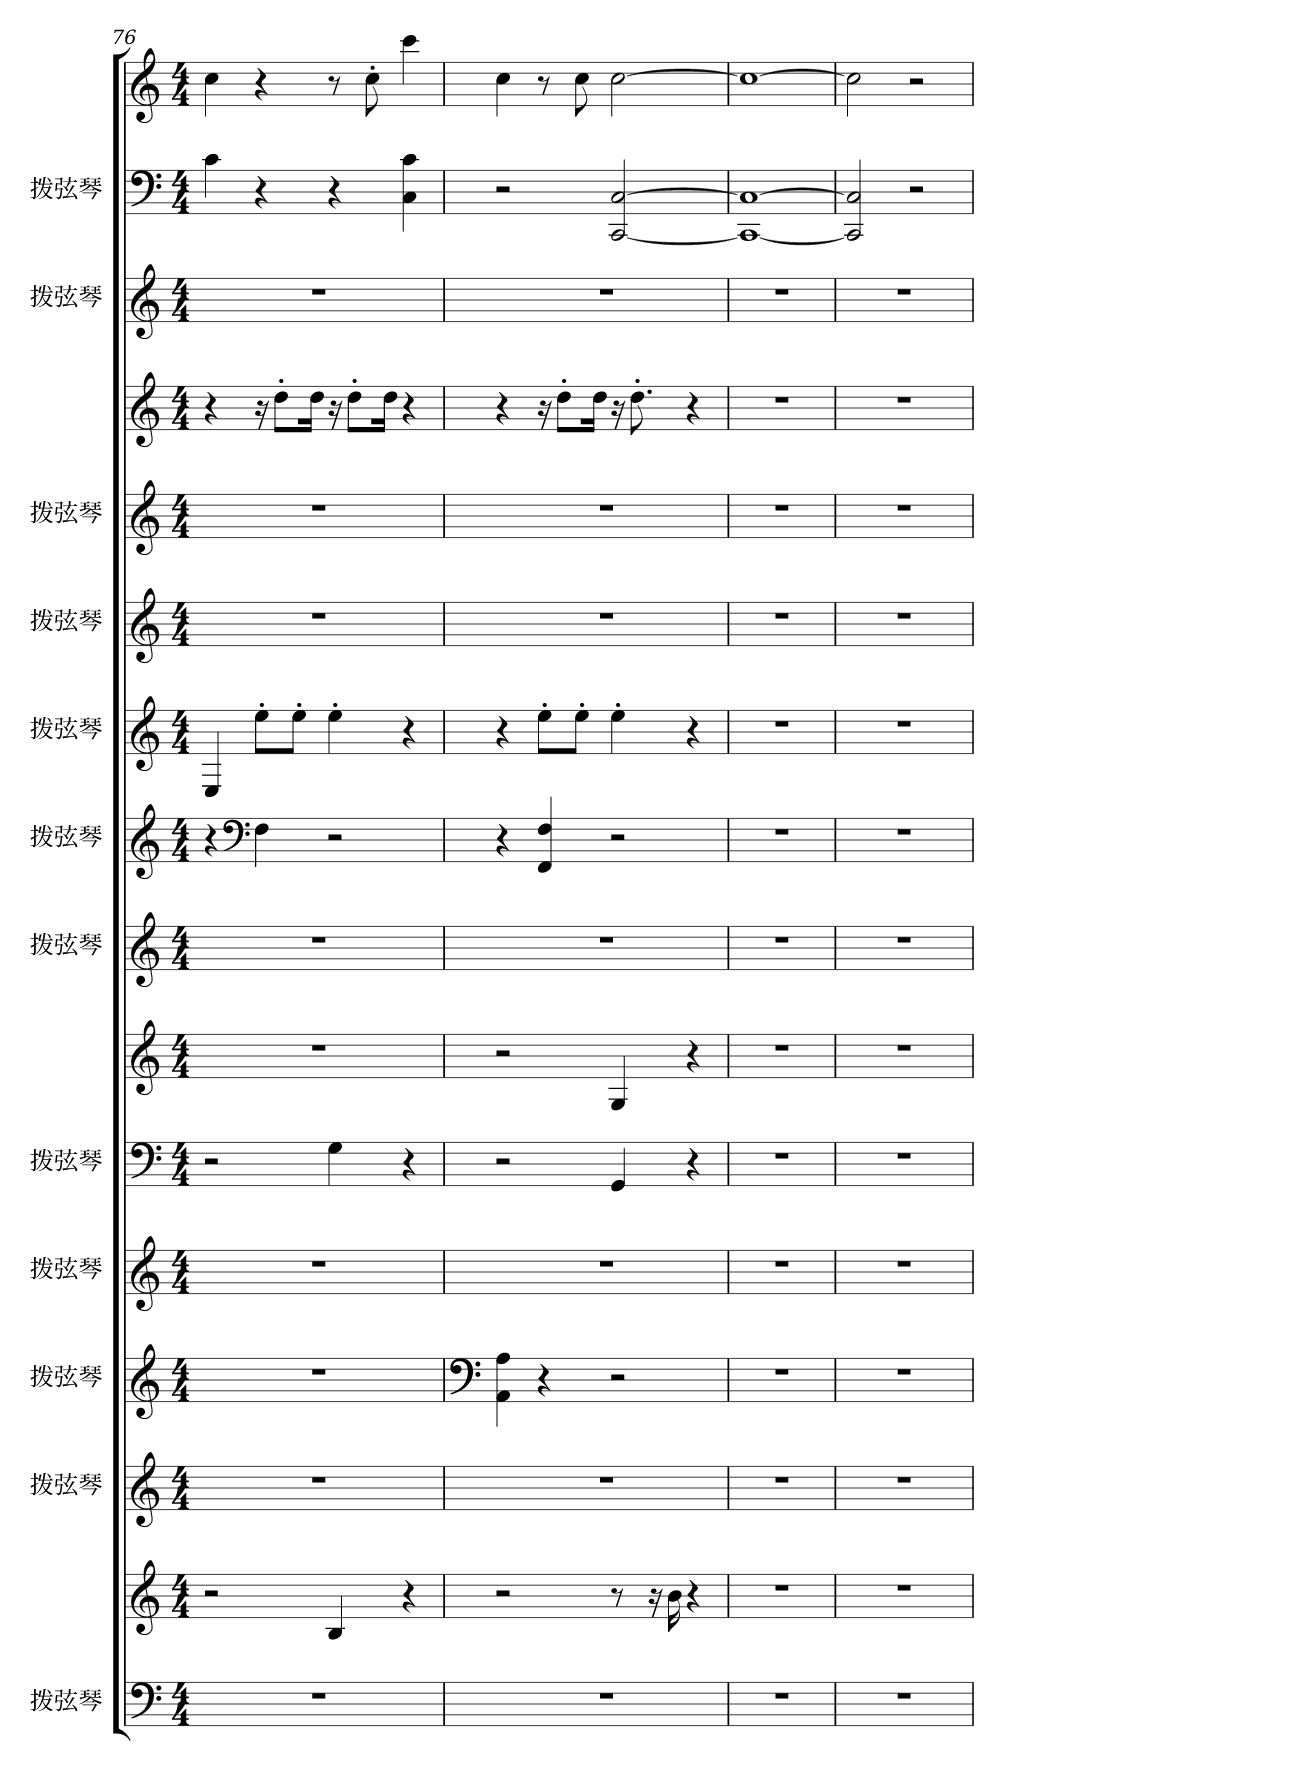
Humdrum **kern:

**kern	**kern	**kern	**kern	**kern	**kern	**kern	**kern	**kern	**kern	**kern	**kern	**kern	**kern	**kern	**kern
*part12	*part12	*part11	*part10	*part9	*part8	*part8	*part7	*part6	*part5	*part4	*part3	*part3	*part2	*part1	*part1
*staff16	*staff15	*staff14	*staff13	*staff12	*staff11	*staff10	*staff9	*staff8	*staff7	*staff6	*staff5	*staff4	*staff3	*staff2	*staff1
*I"拨弦琴	*	*I"拨弦琴	*I"拨弦琴	*I"拨弦琴	*I"拨弦琴	*	*I"拨弦琴	*I"拨弦琴	*I"拨弦琴	*I"拨弦琴	*I"拨弦琴	*	*I"拨弦琴	*I"拨弦琴	*
*clefF4	*clefG2	*clefG2	*clefG2	*clefG2	*clefF4	*clefG2	*clefG2	*clefG2	*clefG2	*clefG2	*clefG2	*clefG2	*clefG2	*clefF4	*clefG2
*k[]	*k[]	*k[]	*k[]	*k[]	*k[]	*k[]	*k[]	*k[]	*k[]	*k[]	*k[]	*k[]	*k[]	*k[]	*k[]
*M4/4	*M4/4	*M4/4	*M4/4	*M4/4	*M4/4	*M4/4	*M4/4	*M4/4	*M4/4	*M4/4	*M4/4	*M4/4	*M4/4	*M4/4	*M4/4
=76	=76	=76	=76	=76	=76	=76	=76	=76	=76	=76	=76	=76	=76	=76	=76
1r	2r	1r	1r	1r	2r	1r	1r	4r	4E/	1r	1r	4r	1r	4c\	4cc\
*	*	*	*	*	*	*	*	*clefF4	*	*	*	*	*	*	*
.	.	.	.	.	.	.	.	4F\	8ee'\L	.	.	16r	.	4r	4r
.	.	.	.	.	.	.	.	.	.	.	.	8dd'\L	.	.	.
.	.	.	.	.	.	.	.	.	8ee'\J	.	.	.	.	.	.
.	.	.	.	.	.	.	.	.	.	.	.	16dd\Jk	.	.	.
.	4B/	.	.	.	4G\	.	.	2r	4ee'\	.	.	16r	.	4r	8r
.	.	.	.	.	.	.	.	.	.	.	.	8dd'\L	.	.	.
.	.	.	.	.	.	.	.	.	.	.	.	.	.	.	8cc'\
.	.	.	.	.	.	.	.	.	.	.	.	16dd\Jk	.	.	.
.	4r	.	.	.	4r	.	.	.	4r	.	.	4r	.	4C\ 4c\	4ccc\
=77	=77	=77	=77	=77	=77	=77	=77	=77	=77	=77	=77	=77	=77	=77	=77
*	*	*	*clefF4	*	*	*	*	*	*	*	*	*	*	*	*
1r	2r	1r	4AA\ 4A\	1r	2r	2r	1r	4r	4r	1r	1r	4r	1r	2r	4cc\
.	.	.	4r	.	.	.	.	4FF/ 4F/	8ee'\L	.	.	16r	.	.	8r
.	.	.	.	.	.	.	.	.	.	.	.	8dd'\L	.	.	.
.	.	.	.	.	.	.	.	.	8ee'\J	.	.	.	.	.	8cc\
.	.	.	.	.	.	.	.	.	.	.	.	16dd\Jk	.	.	.
.	8r	.	2r	.	4GG/	4G/	.	2r	4ee'\	.	.	16r	.	[2CC/ [2C/	[2cc\
.	.	.	.	.	.	.	.	.	.	.	.	8.dd'\	.	.	.
.	16r	.	.	.	.	.	.	.	.	.	.	.	.	.	.
.	16b\	.	.	.	.	.	.	.	.	.	.	.	.	.	.
.	4r	.	.	.	4r	4r	.	.	4r	.	.	4r	.	.	.
=78	=78	=78	=78	=78	=78	=78	=78	=78	=78	=78	=78	=78	=78	=78	=78
1r	1r	1r	1r	1r	1r	1r	1r	1r	1r	1r	1r	1r	1r	1CC_ 1C_	1cc_
!!LO:PB:g=z
=79	=79	=79	=79	=79	=79	=79	=79	=79	=79	=79	=79	=79	=79	=79	=79
1r	1r	1r	1r	1r	1r	1r	1r	1r	1r	1r	1r	1r	1r	2CC/] 2C/]	2cc\]
.	.	.	.	.	.	.	.	.	.	.	.	.	.	2r	2r
=	=	=	=	=	=	=	=	=	=	=	=	=	=	=	=
*-	*-	*-	*-	*-	*-	*-	*-	*-	*-	*-	*-	*-	*-	*-	*-
